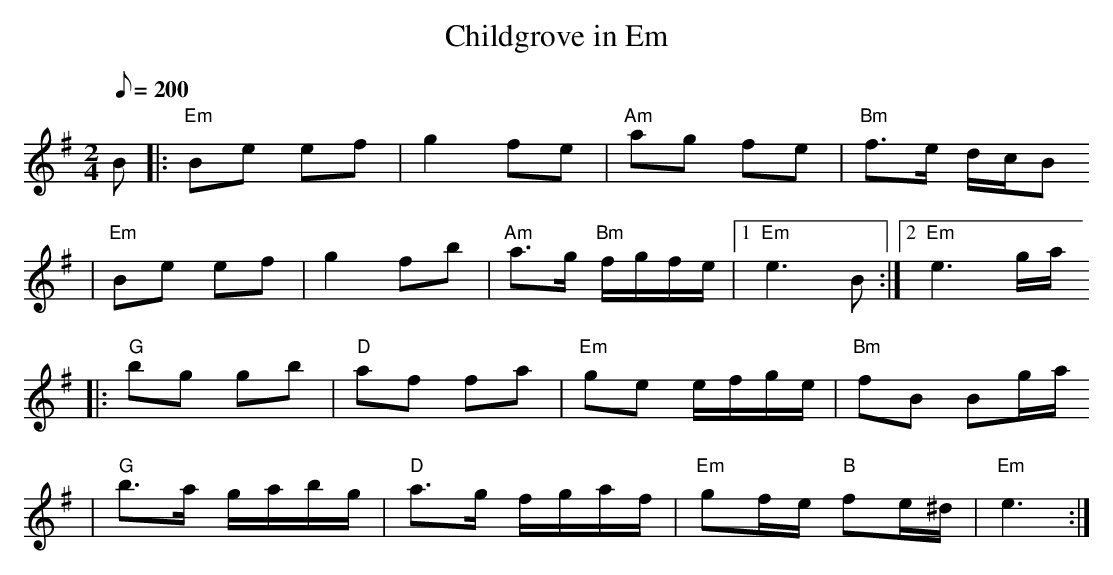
X:1
T:Childgrove in Em
M: 2/4
L: 1/8
Q:1/8=200
K: Em
B \
|: "Em" Be ef | g2 fe | "Am" ag fe | "Bm" f>e d/c/B
| "Em" Be ef | g2 fb | "Am" a>g "Bm" f/g/f/e/ |1 "Em" e3 B :|2 "Em" e3 g/a/
|: "G" bg gb | "D" af fa | "Em" ge e/f/g/e/ | "Bm" fB Bg/a/
| "G" b>a g/a/b/g/ | "D" a>g f/g/a/f/ | "Em" gf/e/ "B" fe/^d/ | "Em" e3 :|
